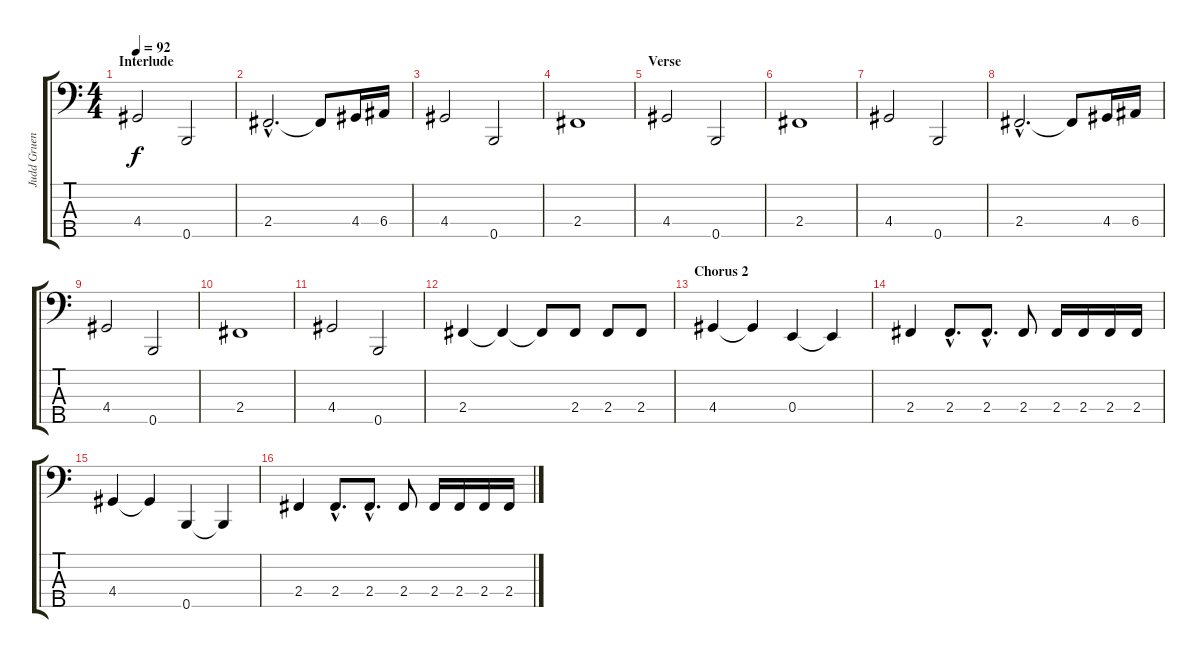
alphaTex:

\track ("Judd Gruenbaum (Bass)" "Judd Gruen") {instrument electricbasspick}
\staff {score tabs}
\tuning (G2 D2 A1 E1 B0) {hide}
\ts (4 4)
\section ("" "Interlude")
\tempo 92
\clef f4
\ks c
4.4.2{dy f} 0.5.2 |
2.4{hac}.2{d} 2.4{t}.8 4.4.16 6.4.16 |
4.4.2 0.5.2 |
2.4.1 |
\section ("" "Verse")
4.4.2 0.5.2 |
2.4.1 |
4.4.2 0.5.2 |
2.4{hac}.2{d} 2.4{t}.8 4.4.16 6.4.16 |
4.4.2 0.5.2 |
2.4.1 |
4.4.2 0.5.2 |
2.4.4 2.4{t}.4 2.4{t}.8 2.4.8 2.4.8 2.4.8 |
\section ("" "Chorus 2")
4.4.4 4.4{t}.4 0.4.4 0.4{t}.4 |
2.4.4 2.4{hac}.8{d} 2.4{hac}.8{d} 2.4.8 2.4.16 2.4.16 2.4.16 2.4.16 |
4.4.4 4.4{t}.4 0.5.4 0.5{t}.4 |
2.4.4 2.4{hac}.8{d} 2.4{hac}.8{d} 2.4.8 2.4.16 2.4.16 2.4.16 2.4.16
